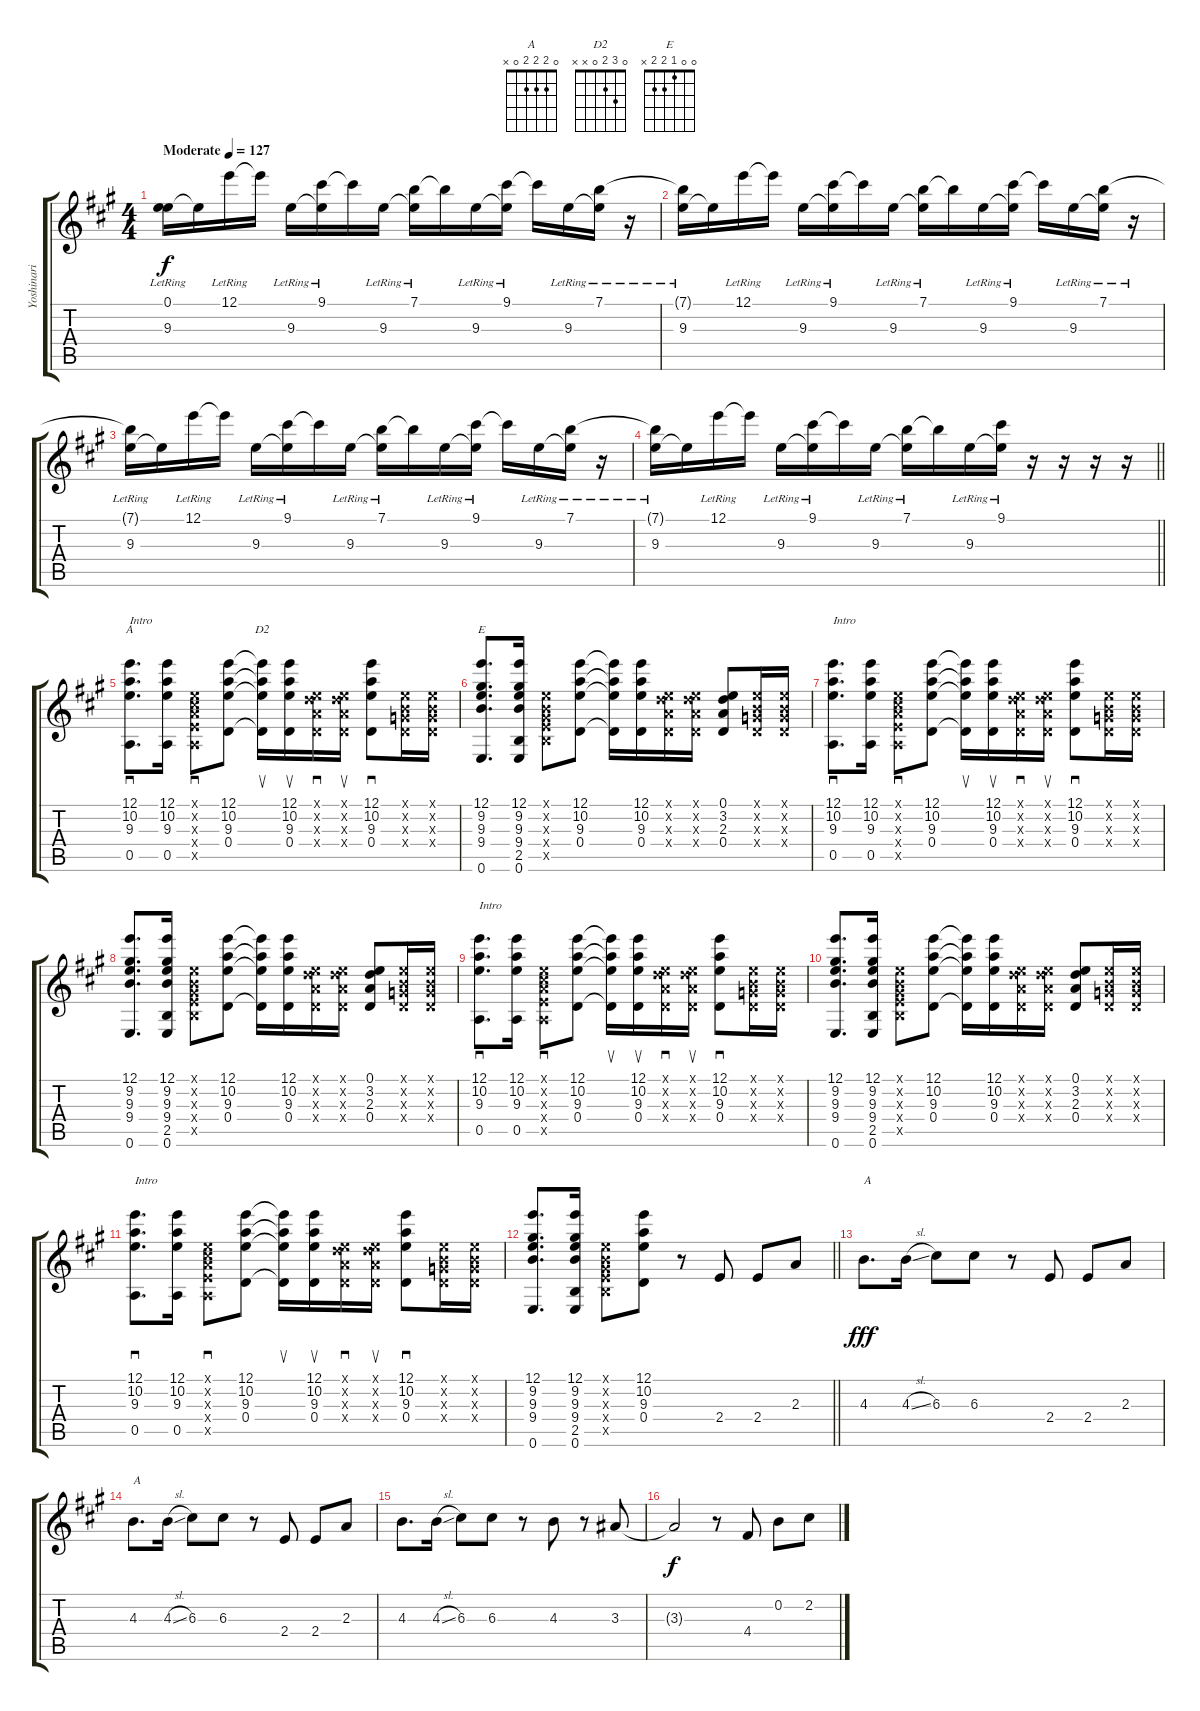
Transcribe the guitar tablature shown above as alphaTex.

\track ("Yoshinari (Pepe) Tokuoka" "Yoshinari ") {instrument acousticguitarsteel}
\staff {score tabs}
\tuning (E4 B3 G3 D3 A2 E2) {hide}
\chord ("A" 0 2 2 2 0 x)
\chord ("D2" 0 3 2 0 x x)
\chord ("E" 0 0 1 2 2 x)
\ts (4 4)
\tempo (127 "Moderate")
\clef g2
\ks a
(0.1 9.3{lr}).16{dy f instrument acousticguitarsteel} 9.3{t}.16 12.1{lr}.16 12.1{t}.16 9.3{lr}.16 (9.1{lr} 9.3{t}).16 9.1{t}.16 9.3{lr}.16 (7.1{lr} 9.3{t}).16 7.1{t}.16 9.3{lr}.16 (9.1{lr} 9.3{t}).16 9.1{t}.16 9.3{lr}.16 (7.1{lr} 9.3{t}).16 r.16 |
(7.1{t} 9.3{lr}).16 9.3{t}.16 12.1{lr}.16 12.1{t}.16 9.3{lr}.16 (9.1{lr} 9.3{t}).16 9.1{t}.16 9.3{lr}.16 (7.1{lr} 9.3{t}).16 7.1{t}.16 9.3{lr}.16 (9.1{lr} 9.3{t}).16 9.1{t}.16 9.3{lr}.16 (7.1{lr} 9.3{t}).16 r.16 |
(7.1{t} 9.3{lr}).16 9.3{t}.16 12.1{lr}.16 12.1{t}.16 9.3{lr}.16 (9.1{lr} 9.3{t}).16 9.1{t}.16 9.3{lr}.16 (7.1{lr} 9.3{t}).16 7.1{t}.16 9.3{lr}.16 (9.1{lr} 9.3{t}).16 9.1{t}.16 9.3{lr}.16 (7.1{lr} 9.3{t}).16 r.16 |
\barLineRight lightlight
(7.1{t} 9.3{lr}).16 9.3{t}.16 12.1{lr}.16 12.1{t}.16 9.3{lr}.16 (9.1{lr} 9.3{t}).16 9.1{t}.16 9.3{lr}.16 (7.1{lr} 9.3{t}).16 7.1{t}.16 9.3{lr}.16 (9.1{lr} 9.3{t}).16 r.16 r.16 r.16 r.16 |
(12.1 10.2 9.3 0.5).8{d sd ch "A" txt "Intro" volume 14} (12.1 10.2 9.3 0.5).16 (0.1{x} 2.2{x} 2.3{x} 2.4{x} 0.5{x}).8{sd} (12.1 10.2 9.3 0.4).8 (12.1{t} 10.2{t} 9.3{t} 0.4{t}).16{su ch "D2"} (12.1 10.2 9.3 0.4).16{su} (0.1{x} 3.2{x} 2.3{x} 0.4{x}).16{sd} (0.1{x} 3.2{x} 2.3{x} 0.4{x}).16{su} (12.1 10.2 9.3 0.4).8{sd} (0.1{x} 0.2{x} 0.3{x} 0.4{x}).16 (0.1{x} 0.2{x} 0.3{x} 0.4{x}).16 |
(12.1 9.2 9.3 9.4 0.6).8{d ch "E"} (12.1 9.2 9.3 9.4 2.5 0.6).16 (0.1{x} 0.2{x} 1.3{x} 2.4{x} 2.5{x}).8 (12.1 10.2 9.3 0.4).8 (12.1{t} 10.2{t} 9.3{t} 0.4{t}).16 (12.1 10.2 9.3 0.4).16 (0.1{x} 3.2{x} 2.3{x} 0.4{x}).16 (0.1{x} 3.2{x} 2.3{x} 0.4{x}).16 (0.1 3.2 2.3 0.4).8 (0.1{x} 0.2{x} 0.3{x} 0.4{x}).16 (0.1{x} 0.2{x} 0.3{x} 0.4{x}).16 |
(12.1 10.2 9.3 0.5).8{d sd txt "Intro" volume 14} (12.1 10.2 9.3 0.5).16 (0.1{x} 2.2{x} 2.3{x} 2.4{x} 0.5{x}).8{sd} (12.1 10.2 9.3 0.4).8 (12.1{t} 10.2{t} 9.3{t} 0.4{t}).16{su} (12.1 10.2 9.3 0.4).16{su} (0.1{x} 3.2{x} 2.3{x} 0.4{x}).16{sd} (0.1{x} 3.2{x} 2.3{x} 0.4{x}).16{su} (12.1 10.2 9.3 0.4).8{sd} (0.1{x} 0.2{x} 0.3{x} 0.4{x}).16 (0.1{x} 0.2{x} 0.3{x} 0.4{x}).16 |
(12.1 9.2 9.3 9.4 0.6).8{d} (12.1 9.2 9.3 9.4 2.5 0.6).16 (0.1{x} 0.2{x} 1.3{x} 2.4{x} 2.5{x}).8 (12.1 10.2 9.3 0.4).8 (12.1{t} 10.2{t} 9.3{t} 0.4{t}).16 (12.1 10.2 9.3 0.4).16 (0.1{x} 3.2{x} 2.3{x} 0.4{x}).16 (0.1{x} 3.2{x} 2.3{x} 0.4{x}).16 (0.1 3.2 2.3 0.4).8 (0.1{x} 0.2{x} 0.3{x} 0.4{x}).16 (0.1{x} 0.2{x} 0.3{x} 0.4{x}).16 |
(12.1 10.2 9.3 0.5).8{d sd txt "Intro" volume 14} (12.1 10.2 9.3 0.5).16 (0.1{x} 2.2{x} 2.3{x} 2.4{x} 0.5{x}).8{sd} (12.1 10.2 9.3 0.4).8 (12.1{t} 10.2{t} 9.3{t} 0.4{t}).16{su} (12.1 10.2 9.3 0.4).16{su} (0.1{x} 3.2{x} 2.3{x} 0.4{x}).16{sd} (0.1{x} 3.2{x} 2.3{x} 0.4{x}).16{su} (12.1 10.2 9.3 0.4).8{sd} (0.1{x} 0.2{x} 0.3{x} 0.4{x}).16 (0.1{x} 0.2{x} 0.3{x} 0.4{x}).16 |
(12.1 9.2 9.3 9.4 0.6).8{d} (12.1 9.2 9.3 9.4 2.5 0.6).16 (0.1{x} 0.2{x} 1.3{x} 2.4{x} 2.5{x}).8 (12.1 10.2 9.3 0.4).8 (12.1{t} 10.2{t} 9.3{t} 0.4{t}).16 (12.1 10.2 9.3 0.4).16 (0.1{x} 3.2{x} 2.3{x} 0.4{x}).16 (0.1{x} 3.2{x} 2.3{x} 0.4{x}).16 (0.1 3.2 2.3 0.4).8 (0.1{x} 0.2{x} 0.3{x} 0.4{x}).16 (0.1{x} 0.2{x} 0.3{x} 0.4{x}).16 |
(12.1 10.2 9.3 0.5).8{d sd txt "Intro" volume 14} (12.1 10.2 9.3 0.5).16 (0.1{x} 2.2{x} 2.3{x} 2.4{x} 0.5{x}).8{sd} (12.1 10.2 9.3 0.4).8 (12.1{t} 10.2{t} 9.3{t} 0.4{t}).16{su} (12.1 10.2 9.3 0.4).16{su} (0.1{x} 3.2{x} 2.3{x} 0.4{x}).16{sd} (0.1{x} 3.2{x} 2.3{x} 0.4{x}).16{su} (12.1 10.2 9.3 0.4).8{sd} (0.1{x} 0.2{x} 0.3{x} 0.4{x}).16 (0.1{x} 0.2{x} 0.3{x} 0.4{x}).16 |
\barLineRight lightlight
(12.1 9.2 9.3 9.4 0.6).8{d} (12.1 9.2 9.3 9.4 2.5 0.6).16 (0.1{x} 0.2{x} 1.3{x} 2.4{x} 2.5{x}).8 (12.1 10.2 9.3 0.4).8 r.8 2.4.8 2.4.8 2.3.8 |
4.3.8{d txt "A" dy fff} 4.3{sl}.16 6.3.8 6.3.8 r.8 2.4.8 2.4.8 2.3.8 |
4.3.8{d txt "A"} 4.3{sl}.16 6.3.8 6.3.8 r.8 2.4.8 2.4.8 2.3.8 |
4.3.8{d} 4.3{sl}.16 6.3.8 6.3.8 r.8 4.3.8 r.8 3.3.8 |
3.3{t}.2{dy f} r.8 4.4.8 0.2.8 2.2.8
